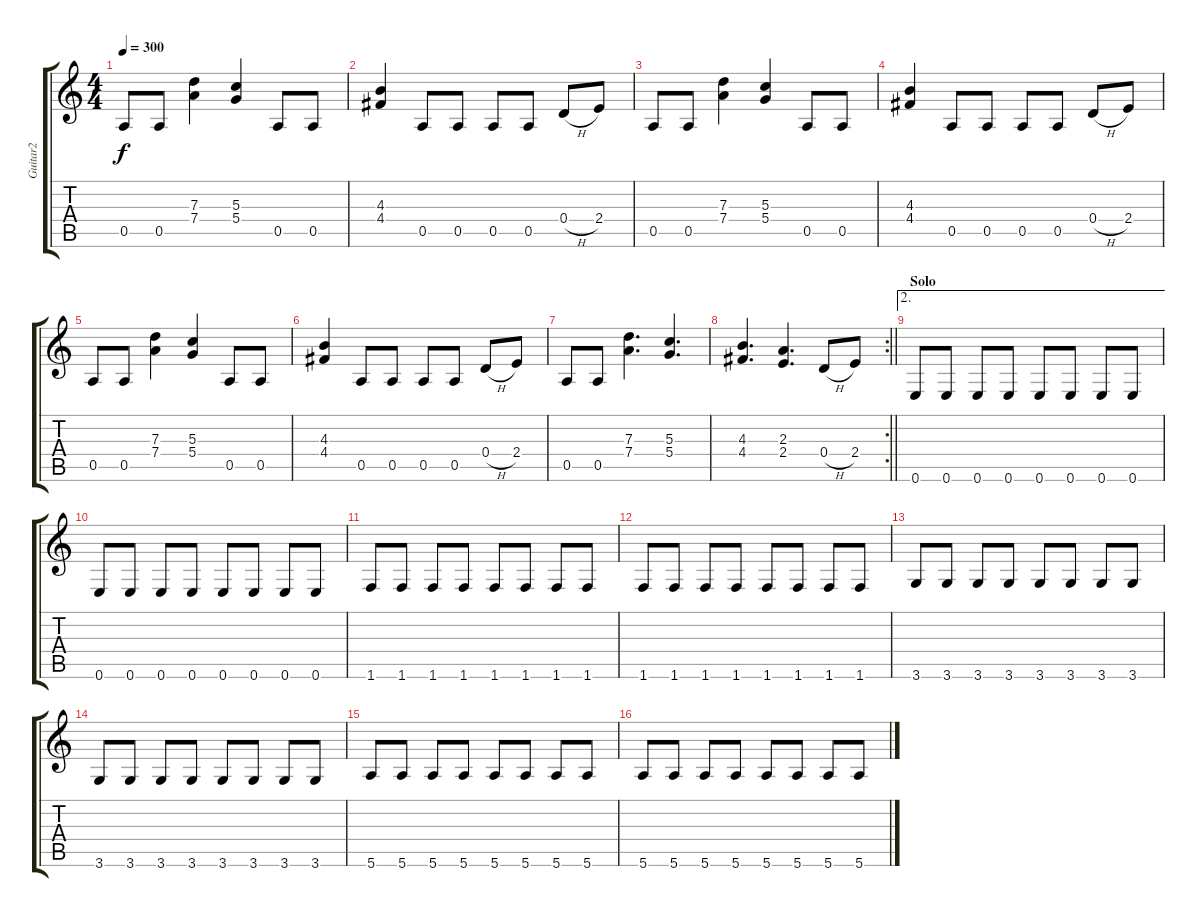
\track ("Guitar2" "Guitar2") {instrument overdrivenguitar}
\staff {score tabs}
\tuning (E4 B3 G3 D3 A2 E2) {hide}
\ts (4 4)
\tempo 300
\clef g2
\ks c
0.5.8{dy f} 0.5.8 (7.3 7.4).4 (5.3 5.4).4 0.5.8 0.5.8 |
(4.3 4.4).4 0.5.8 0.5.8 0.5.8 0.5.8 0.4{h}.8 2.4.8 |
0.5.8 0.5.8 (7.3 7.4).4 (5.3 5.4).4 0.5.8 0.5.8 |
(4.3 4.4).4 0.5.8 0.5.8 0.5.8 0.5.8 0.4{h}.8 2.4.8 |
0.5.8 0.5.8 (7.3 7.4).4 (5.3 5.4).4 0.5.8 0.5.8 |
(4.3 4.4).4 0.5.8 0.5.8 0.5.8 0.5.8 0.4{h}.8 2.4.8 |
0.5.8 0.5.8 (7.3 7.4).4{d} (5.3 5.4).4{d} |
\rc 2
\barLineRight lightlight
(4.3 4.4).4{d} (2.3 2.4).4{d} 0.4{h}.8 2.4.8 |
\ae 2
\section ("" "Solo")
0.6.8 0.6.8 0.6.8 0.6.8 0.6.8 0.6.8 0.6.8 0.6.8 |
0.6.8 0.6.8 0.6.8 0.6.8 0.6.8 0.6.8 0.6.8 0.6.8 |
1.6.8 1.6.8 1.6.8 1.6.8 1.6.8 1.6.8 1.6.8 1.6.8 |
1.6.8 1.6.8 1.6.8 1.6.8 1.6.8 1.6.8 1.6.8 1.6.8 |
3.6.8 3.6.8 3.6.8 3.6.8 3.6.8 3.6.8 3.6.8 3.6.8 |
3.6.8 3.6.8 3.6.8 3.6.8 3.6.8 3.6.8 3.6.8 3.6.8 |
5.6.8 5.6.8 5.6.8 5.6.8 5.6.8 5.6.8 5.6.8 5.6.8 |
5.6.8 5.6.8 5.6.8 5.6.8 5.6.8 5.6.8 5.6.8 5.6.8
